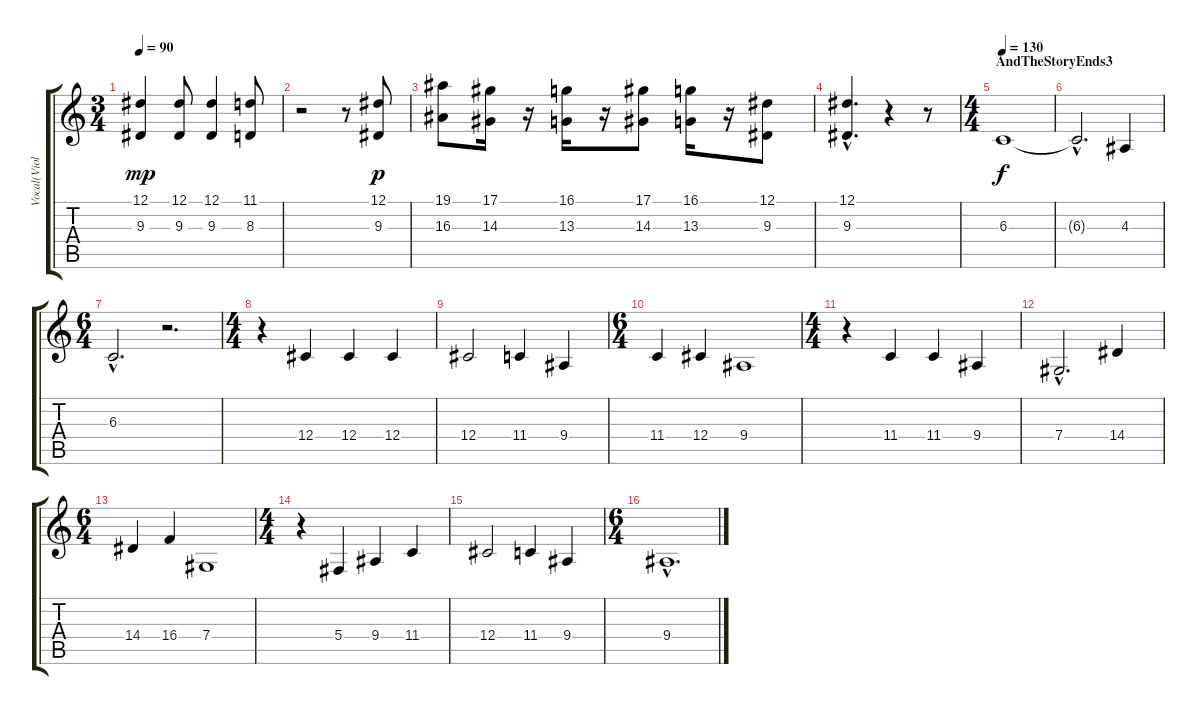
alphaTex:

\track ("Vocal(Violin)" "Vocal(Viol") {instrument violin}
\staff {score tabs}
\tuning (Eb4 Bb3 Gb3 Db3 Ab2 Eb2) {hide}
\ts (3 4)
\tempo 90
\clef g2
\ks c
(12.1 9.3).4{dy mp} (12.1 9.3).8 (12.1 9.3).4 (11.1 8.3).8 |
r.2 r.8 (12.1 9.3).8{dy p} |
(19.1 16.3).8 (17.1 14.3).16 r.16 (16.1 13.3).16 r.16 (17.1 14.3).8 (16.1 13.3).16 r.16 (12.1 9.3).8 |
(12.1{hac} 9.3{hac}).4{d} r.4 r.8 |
\ts (4 4)
\section ("" "AndTheStoryEnds3")
\tempo 130
6.3.1{dy f volume 14 instrument flute} |
6.3{hac t}.2{d} 4.3.4 |
\ts (6 4)
6.3{hac}.2{d} r.2{d} |
\ts (4 4)
r.4 12.4.4 12.4.4 12.4.4 |
12.4.2 11.4.4 9.4.4 |
\ts (6 4)
11.4.4 12.4.4 9.4.1 |
\ts (4 4)
r.4 11.4.4 11.4.4 9.4.4 |
7.4{hac}.2{d} 14.4.4 |
\ts (6 4)
14.4.4 16.4.4 7.4.1 |
\ts (4 4)
r.4 5.4.4 9.4.4 11.4.4 |
12.4.2 11.4.4 9.4.4 |
\ts (6 4)
9.4{hac}.1{d}
